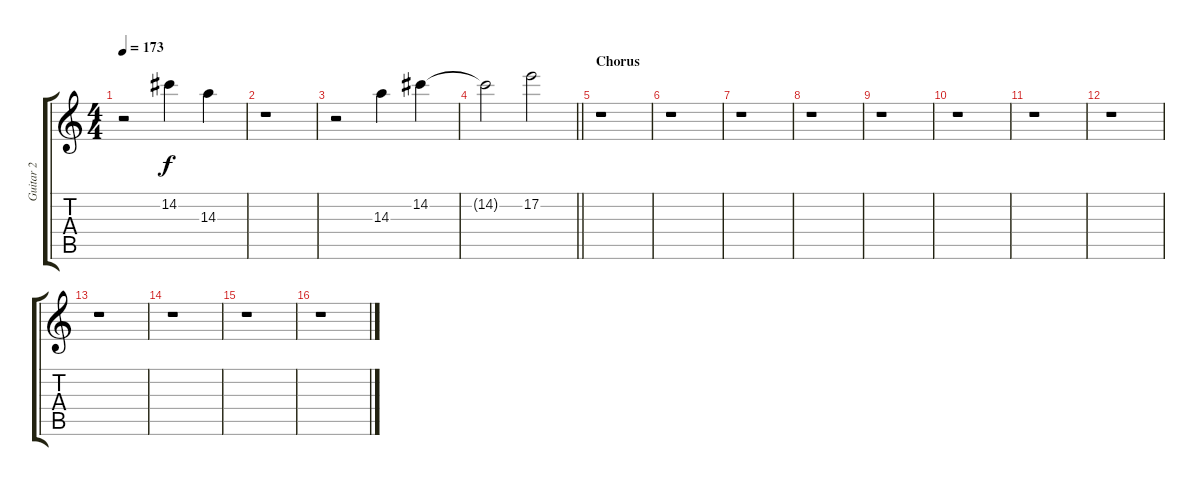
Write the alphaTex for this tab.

\track ("Guitar 2" "Guitar 2") {instrument distortionguitar}
\staff {score tabs}
\tuning (E4 B3 G3 D3 A2 D2) {hide}
\ts (4 4)
\tempo 173
\clef g2
\ks c
r.2{dy f} 14.2.4 14.3.4 |
r.1 |
r.2 14.3.4 14.2.4 |
\barLineRight lightlight
14.2{t}.2 17.2.2 |
\section ("" "Chorus")
r.1 |
r.1 |
r.1 |
r.1 |
r.1 |
r.1 |
r.1 |
r.1 |
r.1 |
r.1 |
r.1 |
r.1
